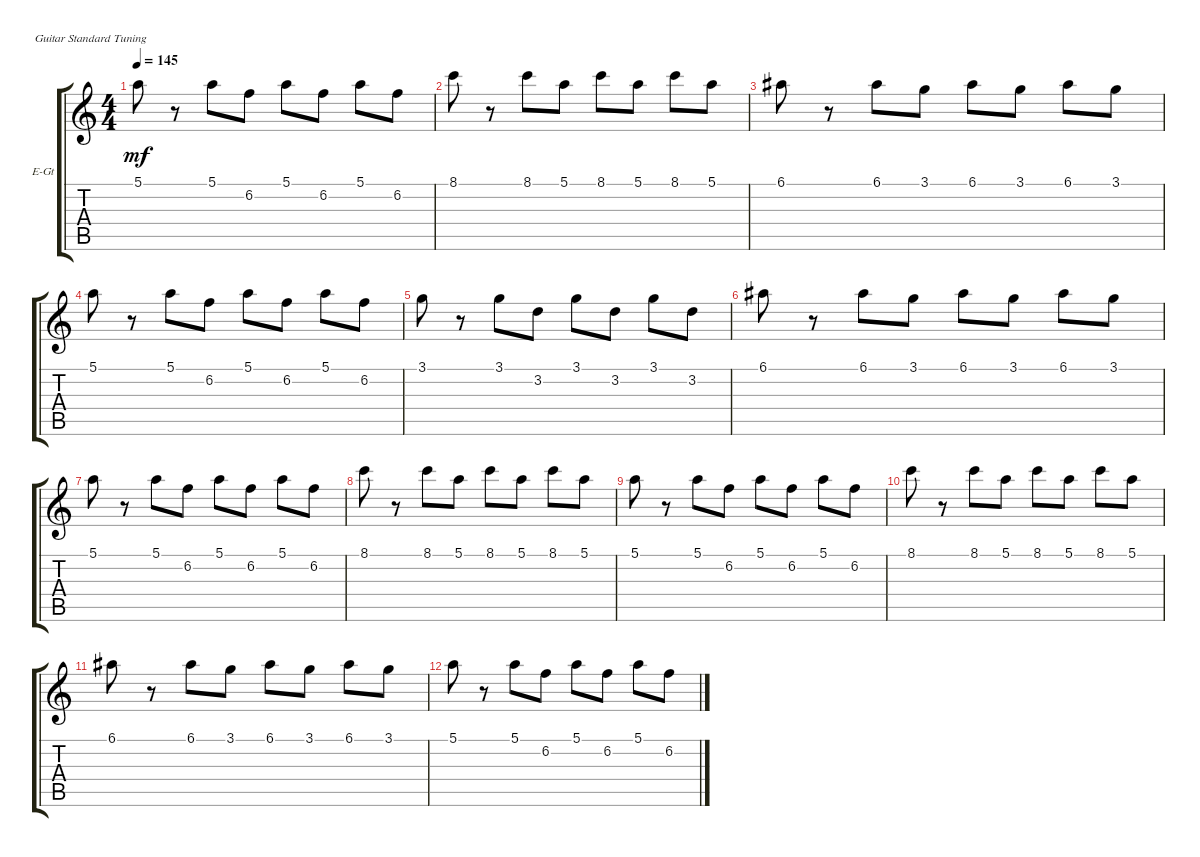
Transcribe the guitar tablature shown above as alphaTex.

\bracketExtendMode groupsimilarinstruments
\firstSystemTrackNameOrientation horizontal
\otherSystemsTrackNameOrientation horizontal
\track ("Electric Guitar Solo Effect" "E-Gt") {solo instrument overdrivenguitar}
\staff {score tabs}
\tuning (E4 B3 G3 D3 A2 E2)
\ts (4 4)
\tempo 145
\clef g2
\ks c
5.1.8{dy mf} r.8 5.1.8 6.2.8 5.1.8 6.2.8 5.1.8 6.2.8 |
8.1.8 r.8 8.1.8 5.1.8 8.1.8 5.1.8 8.1.8 5.1.8 |
6.1.8 r.8 6.1.8 3.1.8 6.1.8 3.1.8 6.1.8 3.1.8 |
5.1.8 r.8 5.1.8 6.2.8 5.1.8 6.2.8 5.1.8 6.2.8 |
3.1.8 r.8 3.1.8 3.2.8 3.1.8 3.2.8 3.1.8 3.2.8 |
6.1.8 r.8 6.1.8 3.1.8 6.1.8 3.1.8 6.1.8 3.1.8 |
5.1.8 r.8 5.1.8 6.2.8 5.1.8 6.2.8 5.1.8 6.2.8 |
8.1.8 r.8 8.1.8 5.1.8 8.1.8 5.1.8 8.1.8 5.1.8 |
5.1.8 r.8 5.1.8 6.2.8 5.1.8 6.2.8 5.1.8 6.2.8 |
8.1.8 r.8 8.1.8 5.1.8 8.1.8 5.1.8 8.1.8 5.1.8 |
6.1.8 r.8 6.1.8 3.1.8 6.1.8 3.1.8 6.1.8 3.1.8 |
5.1.8 r.8 5.1.8 6.2.8 5.1.8 6.2.8 5.1.8 6.2.8
